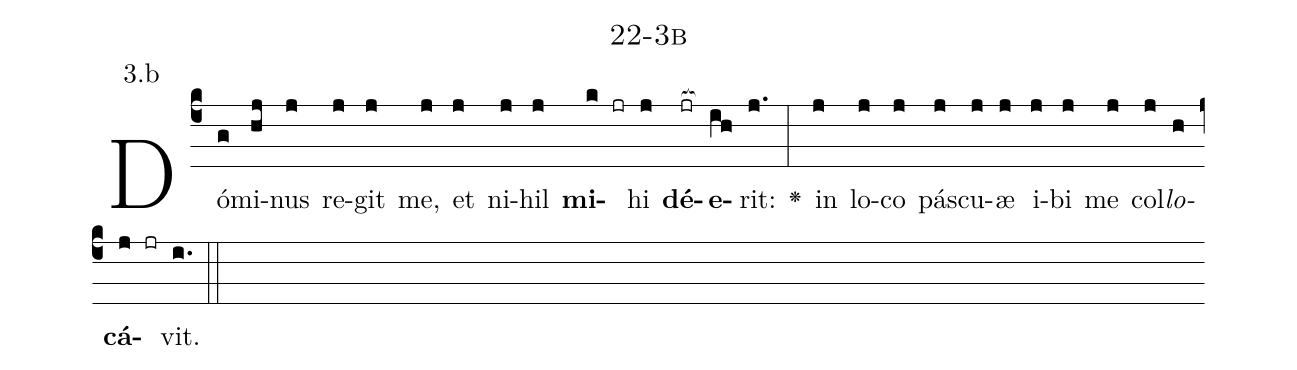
name: 22-3b;
annotation: 3.b;
%%
(c4)Dó(g)mi(hj)nus(j) re(j)git(j) me,(j) et(j) ni(j)hil(j) <b>mi</b>(k jr)hi(j) <b>dé</b>(jr[ocb:1{])<b>e</b>(ih[ocb:0}])rit:(j.) <v>\greheightstar</v>(:) in(j) lo(j)co(j) pás(j)cu(j)æ(j) i(j)bi(j) me(j) col(j)<i>lo</i>(h)<b>cá</b>(j jr)vit.(i.) (::)


%E(j) u(j) o(j) u(h) a(j) e.(i.) (::)
